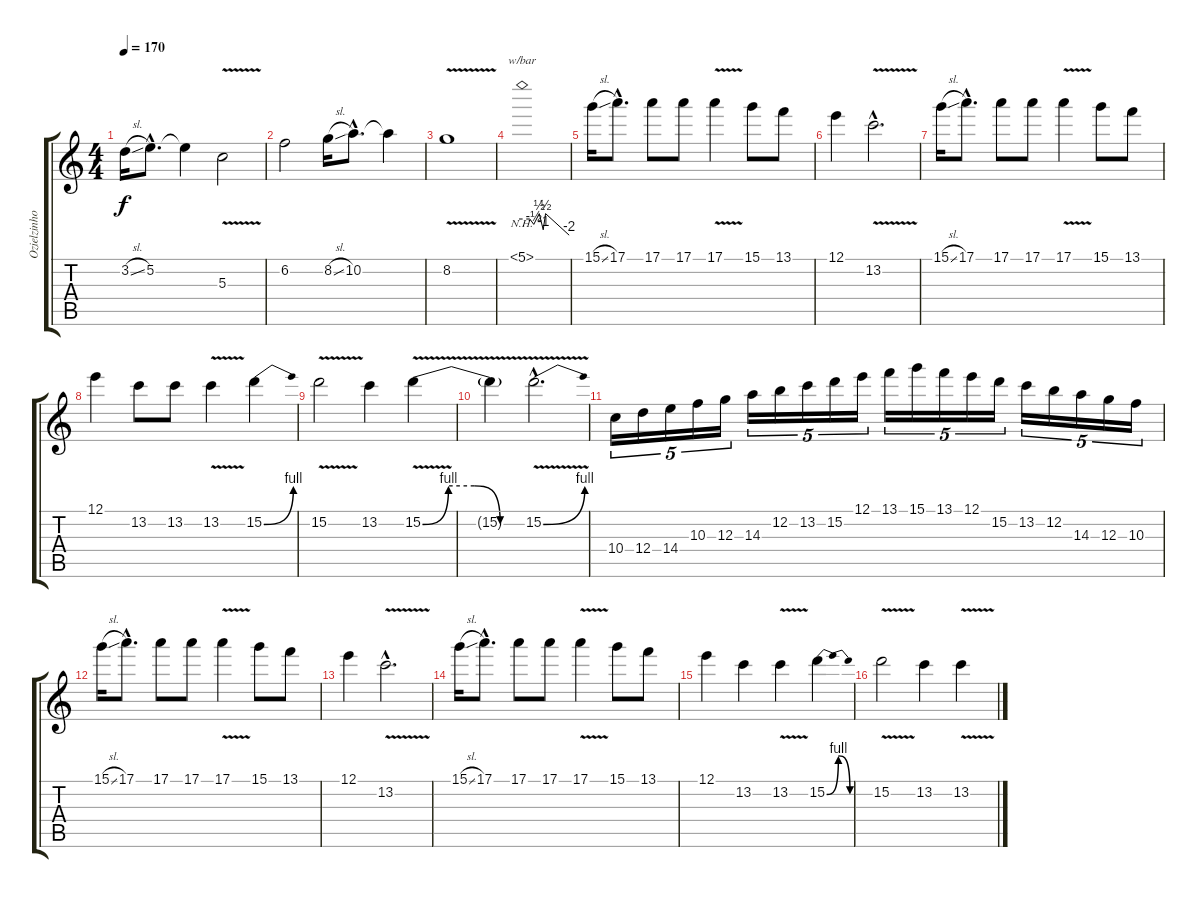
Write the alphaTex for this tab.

\track ("Ozielzinho" "Ozielzinho") {instrument overdrivenguitar}
\staff {score tabs}
\tuning (E4 B3 G3 D3 A2 E2) {hide}
\ts (4 4)
\tempo 170
\clef g2
\ks c
3.2{sl}.16{dy f} 5.2{hac}.8{d} 5.2{t}.4 5.3{v}.2 |
6.2.2 8.2{sl}.16 10.2{hac}.8{d} 10.2{t}.4 |
8.2{v}.1 |
5.1{nh}.1{tbe (custom default 0 0 10 0 15 -2 22 2 27 -4 30 2 60 -8)} |
15.1{sl}.16 17.1{hac}.8{d} 17.1.8 17.1.8 17.1{v}.4 15.1.8 13.1.8 |
12.1.4 13.2{v hac}.2{d} |
15.1{sl}.16 17.1{hac}.8{d} 17.1.8 17.1.8 17.1{v}.4 15.1.8 13.1.8 |
12.1.4 13.2.8 13.2.8 13.2{v}.4 15.2{be (bend 0 0 60 4)}.4 |
15.2{v}.2 13.2.4 15.2{be (custom 0 0 15 4 30 4 45 0 60 0) v}.4 |
15.2{t}.4 15.2{be (bend 0 0 60 4) v hac}.2{d} |
10.4.16{tu (5 4)} 12.4.16{tu (5 4)} 14.4.16{tu (5 4)} 10.3.16{tu (5 4)} 12.3.16{tu (5 4)} 14.3.16{tu (5 4)} 12.2.16{tu (5 4)} 13.2.16{tu (5 4)} 15.2.16{tu (5 4)} 12.1.16{tu (5 4)} 13.1.16{tu (5 4)} 15.1.16{tu (5 4)} 13.1.16{tu (5 4)} 12.1.16{tu (5 4)} 15.2.16{tu (5 4)} 13.2.16{tu (5 4)} 12.2.16{tu (5 4)} 14.3.16{tu (5 4)} 12.3.16{tu (5 4)} 10.3.16{tu (5 4)} |
15.1{sl}.16 17.1{hac}.8{d} 17.1.8 17.1.8 17.1{v}.4 15.1.8 13.1.8 |
12.1.4 13.2{v hac}.2{d} |
15.1{sl}.16 17.1{hac}.8{d} 17.1.8 17.1.8 17.1{v}.4 15.1.8 13.1.8 |
12.1.4 13.2.4 13.2{v}.4 15.2{be (bendrelease 0 0 15 4 30 4 60 0)}.4 |
15.2{v}.2 13.2.4 13.2{v}.4
